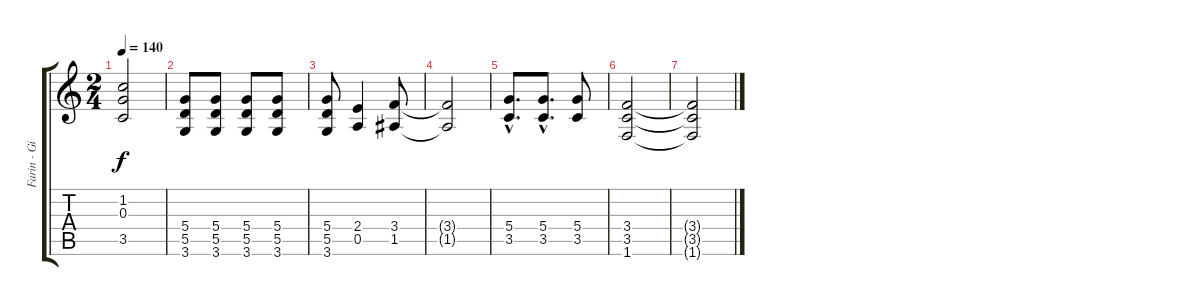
\track ("Farin - Gitarre 1" "Farin - Gi") {instrument distortionguitar}
\staff {score tabs}
\tuning (E4 B3 G3 D3 A2 E2) {hide}
\ts (2 4)
\tempo 140
\clef g2
\ks c
(1.2 0.3 3.5).2{dy f} |
(5.4 5.5 3.6).8{instrument distortionguitar} (5.4 5.5 3.6).8 (5.4 5.5 3.6).8 (5.4 5.5 3.6).8 |
(5.4 5.5 3.6).8 (2.4 0.5).4 (3.4 1.5).8 |
(3.4{t} 1.5{t}).2 |
(5.4{hac} 3.5{hac}).8{d} (5.4{hac} 3.5{hac}).8{d} (5.4 3.5).8 |
(3.4 3.5 1.6).2 |
(3.4{t} 3.5{t} 1.6{t}).2
